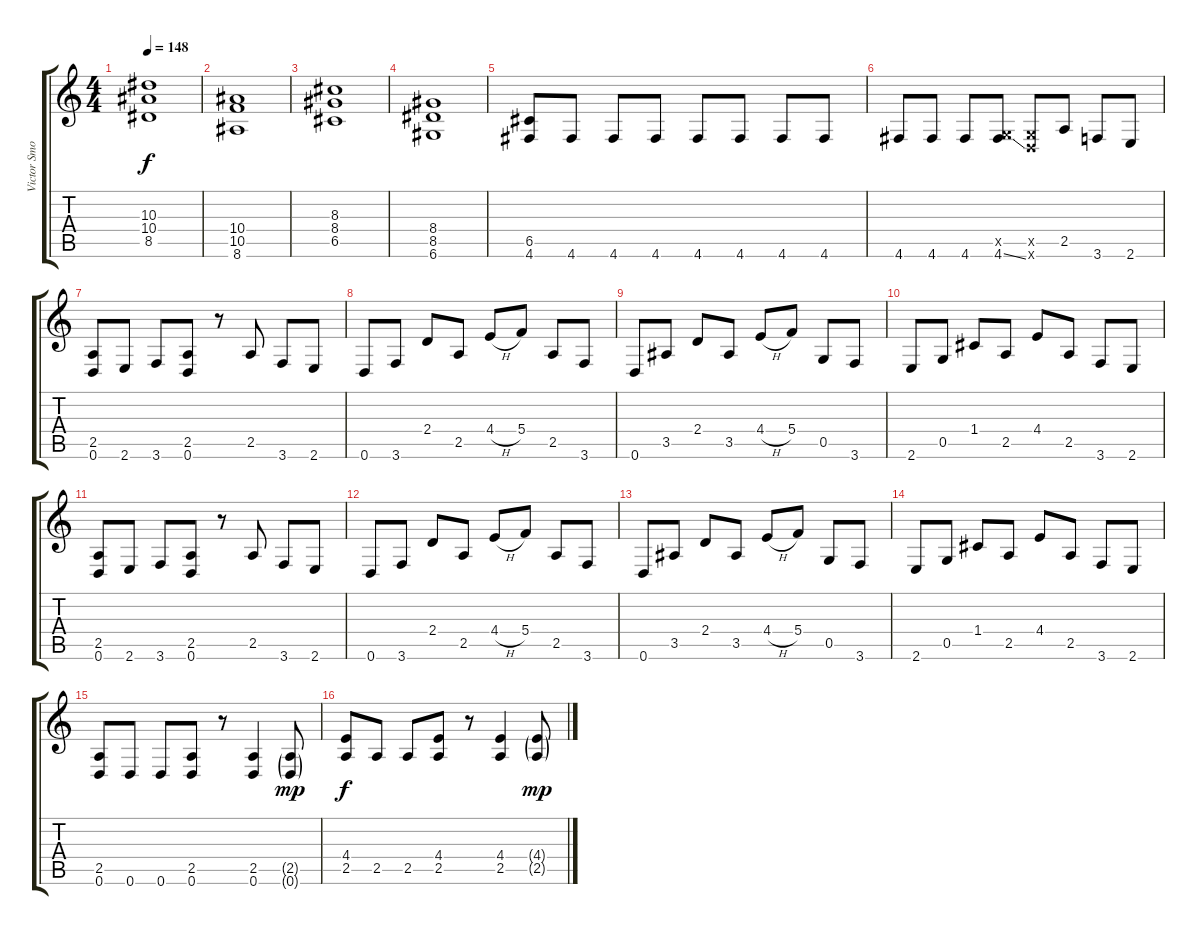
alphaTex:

\track ("Victor Smolski" "Victor Smo") {instrument distortionguitar}
\staff {score tabs}
\tuning (D4 A3 F3 C3 G2 D2) {hide}
\ts (4 4)
\tempo 148
\clef g2
\ks c
(10.3 10.4 8.5).1{dy f} |
(10.4 10.5 8.6).1 |
(8.3 8.4 6.5).1 |
(8.4 8.5 6.6).1 |
(6.5 4.6).8 4.6.8 4.6.8 4.6.8 4.6.8 4.6.8 4.6.8 4.6.8 |
4.6.8 4.6.8 4.6.8 (0.5{x} 4.6{ss}).8 (0.5{x} 0.6{x}).8 2.5.8 3.6.8 2.6.8 |
(2.5 0.6).8 2.6.8 3.6.8 (2.5 0.6).8 r.8 2.5.8 3.6.8 2.6.8 |
0.6.8 3.6.8 2.4.8 2.5.8 4.4{h}.8 5.4.8 2.5.8 3.6.8 |
0.6.8 3.5.8 2.4.8 3.5.8 4.4{h}.8 5.4.8 0.5.8 3.6.8 |
2.6.8 0.5.8 1.4.8 2.5.8 4.4.8 2.5.8 3.6.8 2.6.8 |
(2.5 0.6).8 2.6.8 3.6.8 (2.5 0.6).8 r.8 2.5.8 3.6.8 2.6.8 |
0.6.8 3.6.8 2.4.8 2.5.8 4.4{h}.8 5.4.8 2.5.8 3.6.8 |
0.6.8 3.5.8 2.4.8 3.5.8 4.4{h}.8 5.4.8 0.5.8 3.6.8 |
2.6.8 0.5.8 1.4.8 2.5.8 4.4.8 2.5.8 3.6.8 2.6.8 |
(2.5 0.6).8 0.6.8 0.6.8 (2.5 0.6).8 r.8 (2.5 0.6).4 (2.5{g} 0.6{g}).8{dy mp} |
(4.4 2.5).8{dy f} 2.5.8 2.5.8 (4.4 2.5).8 r.8 (4.4 2.5).4 (4.4{g} 2.5{g}).8{dy mp}
